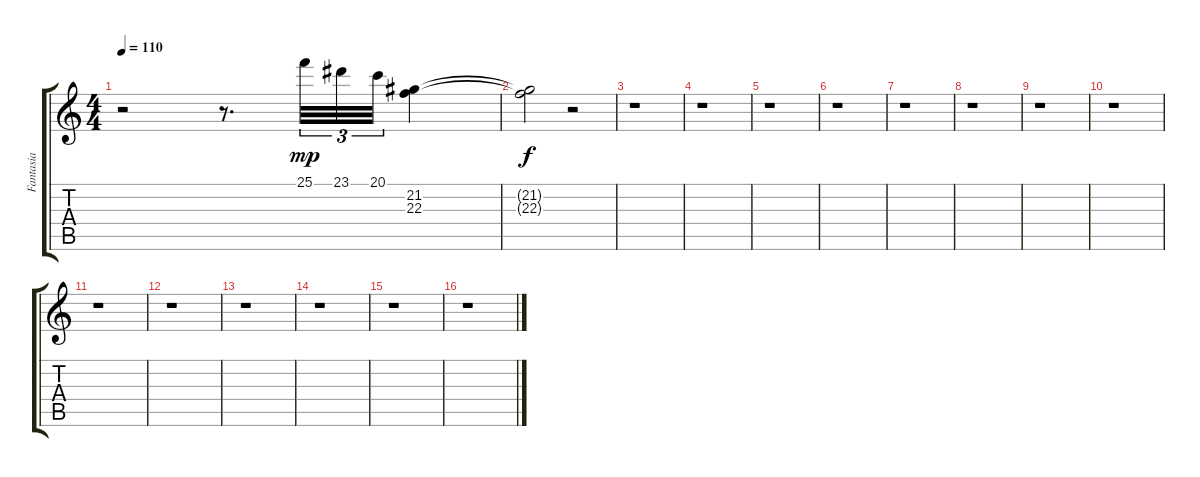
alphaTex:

\track ("Fantasia" "Fantasia") {instrument pad1newage}
\staff {score tabs}
\tuning (E4 B3 G3 D3 A2 E2) {hide}
\ts (4 4)
\tempo 110
\clef g2
\ks c
r.2{dy f} r.8{d} 25.1.32{tu (3 2) dy mp} 23.1.32{tu (3 2)} 20.1.32{tu (3 2)} (21.2 22.3).4 |
(21.2{t} 22.3{t}).2{dy f} r.2 |
r.1 |
r.1 |
r.1 |
r.1 |
r.1 |
r.1 |
r.1 |
r.1 |
r.1 |
r.1 |
r.1 |
r.1 |
r.1 |
r.1
